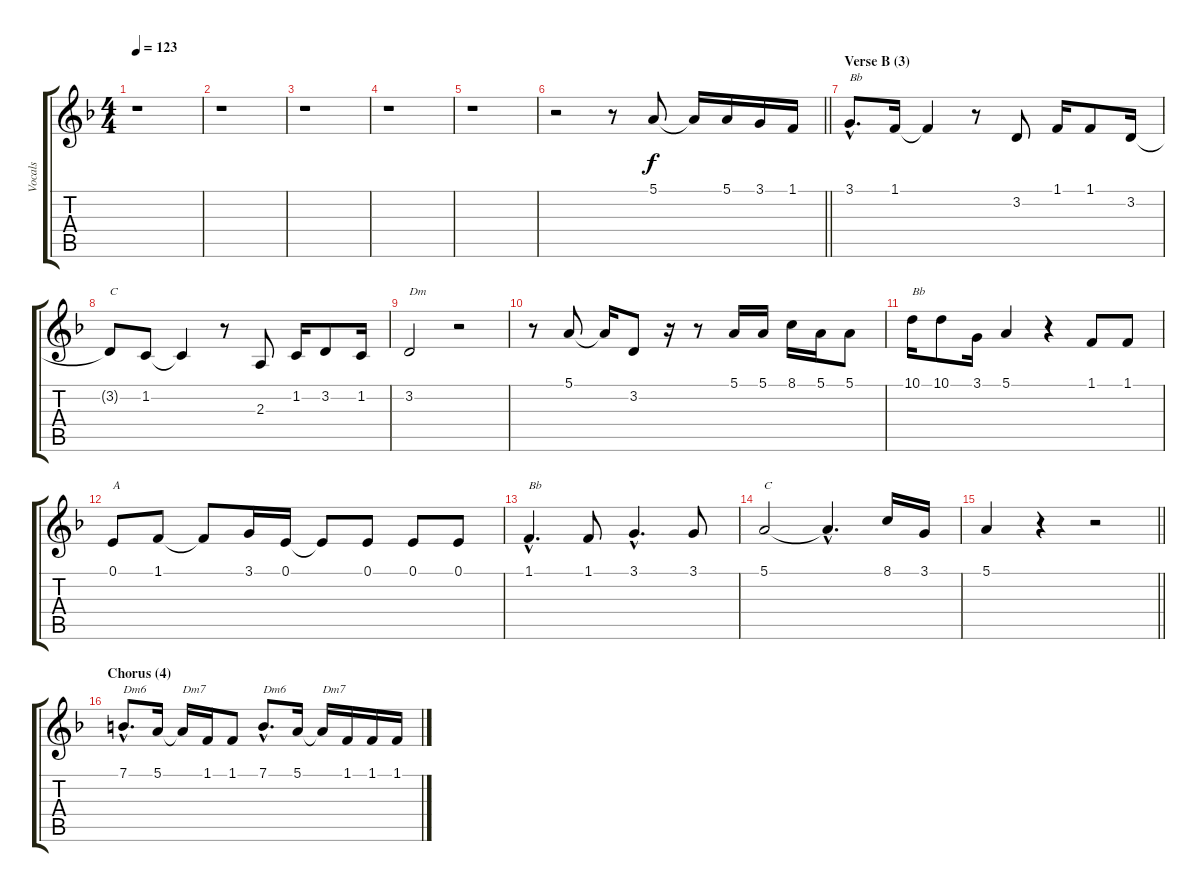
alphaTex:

\track ("Vocals" "Vocals") {instrument sopranosax}
\staff {score tabs}
\tuning (E4 B3 G3 D3 A2 E2) {hide}
\ts (4 4)
\tempo 123
\clef g2
\ks dminor
r.1{dy f} |
r.1 |
r.1 |
r.1 |
r.1 |
\barLineRight lightlight
r.2 r.8 5.1.8 5.1{t}.16 5.1.16 3.1.16 1.1.16 |
\section ("" "Verse B (3)")
3.1{hac}.8{d txt "Bb"} 1.1.16 1.1{t}.4 r.8 3.2.8 1.1.16 1.1.8 3.2.16 |
3.2{t}.8{txt "C"} 1.2.8 1.2{t}.4 r.8 2.3.8 1.2.16 3.2.8 1.2.16 |
3.2.2{txt "Dm"} r.2 |
r.8 5.1.8 5.1{t}.16 3.2.8 r.16 r.8 5.1.16 5.1.16 8.1.16 5.1.16 5.1.8 |
10.1.16{txt "Bb"} 10.1.8 3.1.16 5.1.4 r.4 1.1.8 1.1.8 |
0.1.8{txt "A"} 1.1.8 1.1{t}.8 3.1.16 0.1.16 0.1{t}.8 0.1.8 0.1.8 0.1.8 |
1.1{hac}.4{d txt "Bb"} 1.1.8 3.1{hac}.4{d} 3.1.8 |
5.1.2{txt "C"} 5.1{hac t}.4{d} 8.1.16 3.1.16 |
\barLineRight lightlight
5.1.4 r.4 r.2 |
\section ("" "Chorus (4)")
7.1{hac}.8{d txt "Dm6"} 5.1.16 5.1{t}.16{txt "Dm7"} 1.1.16 1.1.8 7.1{hac}.8{d txt "Dm6"} 5.1.16 5.1{t}.16{txt "Dm7"} 1.1.16 1.1.16 1.1.16
